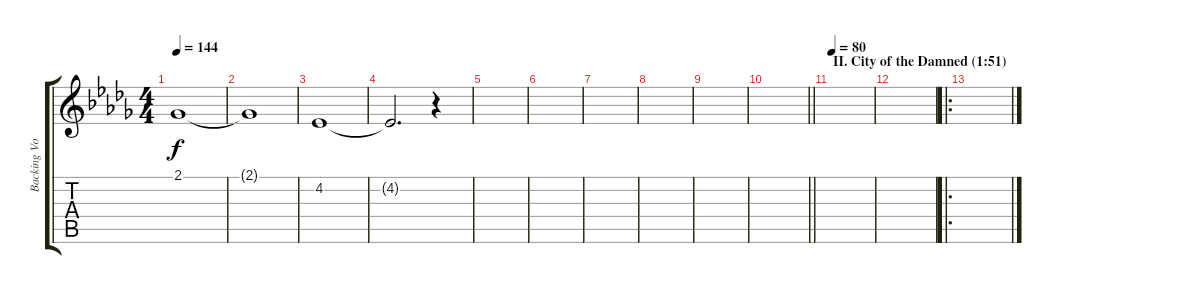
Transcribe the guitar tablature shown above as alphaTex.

\track ("Backing Vocals" "Backing Vo") {instrument trumpet}
\staff {score tabs}
\tuning (E4 B3 G3 D3 A2 E2) {hide}
\ts (4 4)
\tempo 144
\clef g2
\ks db
2.1.1{dy f} |
2.1{t}.1 |
4.2.1 |
4.2{t}.2{d} r.4 |
|
|
|
|
|
\barLineRight lightlight
|
\section ("" "II. City of the Damned (1:51)")
\tempo 80
|
|
\ro
